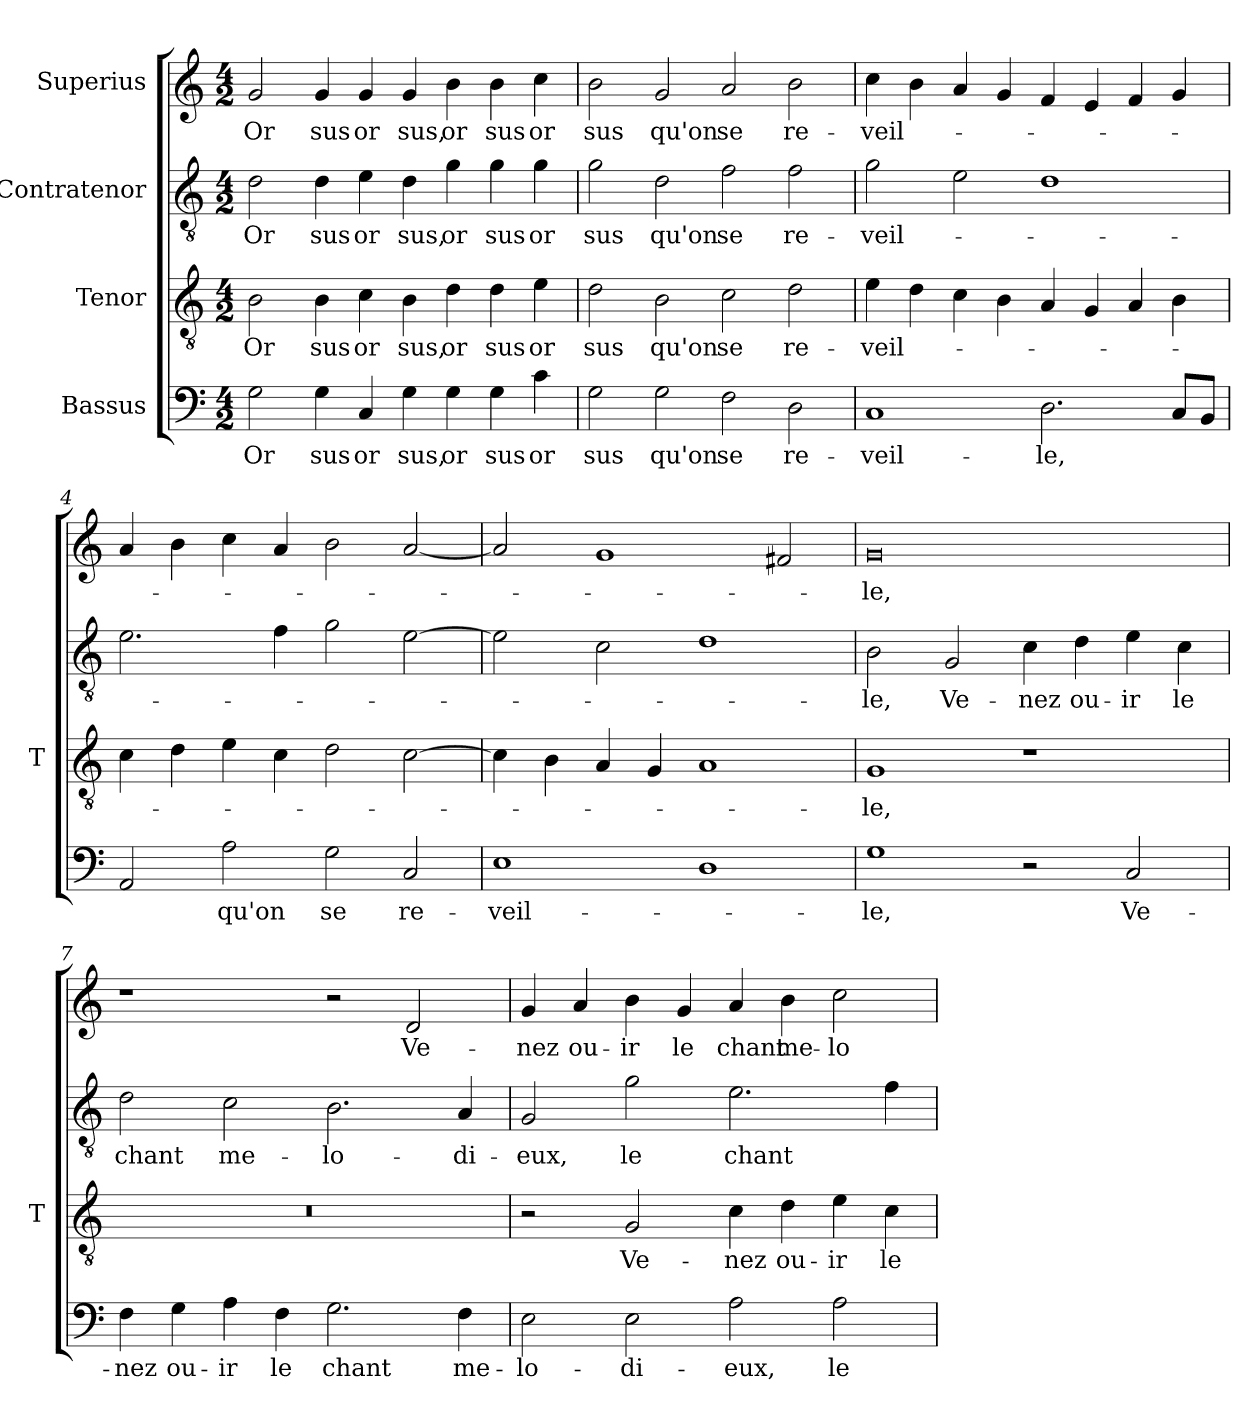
**kern	**text	**kern	**text	**kern	**text	**kern	**text
*part4	*part4	*part3	*part3	*part2	*part2	*part1	*part1
*staff4	*staff4	*staff3	*staff3	*staff2	*staff2	*staff1	*staff1
*I"Bassus	*	*I"Tenor	*	*I"Contratenor	*	*I"Superius	*
*	*	*I'T	*	*	*	*	*
*clefF4	*	*clefGv2	*	*clefGv2	*	*clefG2	*
*k[]	*	*k[]	*	*k[]	*	*k[]	*
*M4/2	*	*M4/2	*	*M4/2	*	*M4/2	*
=1	=1	=1	=1	=1	=1	=1	=1
2G	-Or	2B	-Or	2d	-Or	2g	-Or
4G	-sus	4B	-sus	4d	-sus	4g	-sus
4C	-or	4c	-or	4e	-or	4g	-or
4G	-sus,	4B	-sus,	4d	-sus,	4g	-sus,
4G	-or	4d	-or	4g	-or	4b	-or
4G	-sus	4d	-sus	4g	-sus	4b	-sus
4c	-or	4e	-or	4g	-or	4cc	-or
=2	=2	=2	=2	=2	=2	=2	=2
2G	-sus	2d	-sus	2g	-sus	2b	-sus
2G	-qu'on	2B	-qu'on	2d	-qu'on	2g	-qu'on
2F	-se	2c	-se	2f	-se	2a	-se
2D	re-	2d	re-	2f	re-	2b	re-
=3	=3	=3	=3	=3	=3	=3	=3
1C	veil-	4e	veil-	2g	veil-	4cc	veil-
.	.	4d	.	.	.	4b	.
.	.	4c	.	2e	.	4a	.
.	.	4B	.	.	.	4g	.
2.D	-le,	4A	.	1d	.	4f	.
.	.	4G	.	.	.	4e	.
.	.	4A	.	.	.	4f	.
8C/L	.	4B	.	.	.	4g	.
8BB/J	.	.	.	.	.	.	.
=4	=4	=4	=4	=4	=4	=4	=4
2AA	.	4c	.	2.e	.	4a	.
.	.	4d	.	.	.	4b	.
2A	-qu'on	4e	.	.	.	4cc	.
.	.	4c	.	4f	.	4a	.
2G	-se	2d	.	2g	.	2b	.
2C	re-	[2c	.	[2e	.	[2a	.
=5	=5	=5	=5	=5	=5	=5	=5
1E	veil-	4c]	.	2e]	.	2a]	.
.	.	4B	.	.	.	.	.
.	.	4A	.	2c	.	1g	.
.	.	4G	.	.	.	.	.
1D	.	1A	.	1d	.	.	.
.	.	.	.	.	.	2f#X	.
=6	=6	=6	=6	=6	=6	=6	=6
1G	-le,	1G	-le,	2B	-le,	0g	-le,
.	.	.	.	2G	Ve-	.	.
2r	.	1r	.	4c	-nez	.	.
.	.	.	.	4d	ou-	.	.
2C	Ve-	.	.	4e	-ir	.	.
.	.	.	.	4c	-le	.	.
=7	=7	=7	=7	=7	=7	=7	=7
4F	-nez	0r	.	2d	-chant	1r	.
4G	ou-	.	.	.	.	.	.
4A	-ir	.	.	2c	me-	.	.
4F	-le	.	.	.	.	.	.
2.G	-chant	.	.	2.B	lo-	2r	.
.	.	.	.	.	.	2d	Ve-
4F	me-	.	.	4A	di-	.	.
=8	=8	=8	=8	=8	=8	=8	=8
2E	lo-	2r	.	2G	-eux,	4g	-nez
.	.	.	.	.	.	4a	ou-
2E	di-	2G	Ve-	2g	-le	4b	-ir
.	.	.	.	.	.	4g	-le
2A	-eux,	4c	-nez	2.e	-chant	4a	-chant
.	.	4d	ou-	.	.	4b	me-
2A	-le	4e	-ir	.	.	2cc	lo-
.	.	4c	-le	4f	.	.	.
=	=	=	=	=	=	=	=
*-	*-	*-	*-	*-	*-	*-	*-
